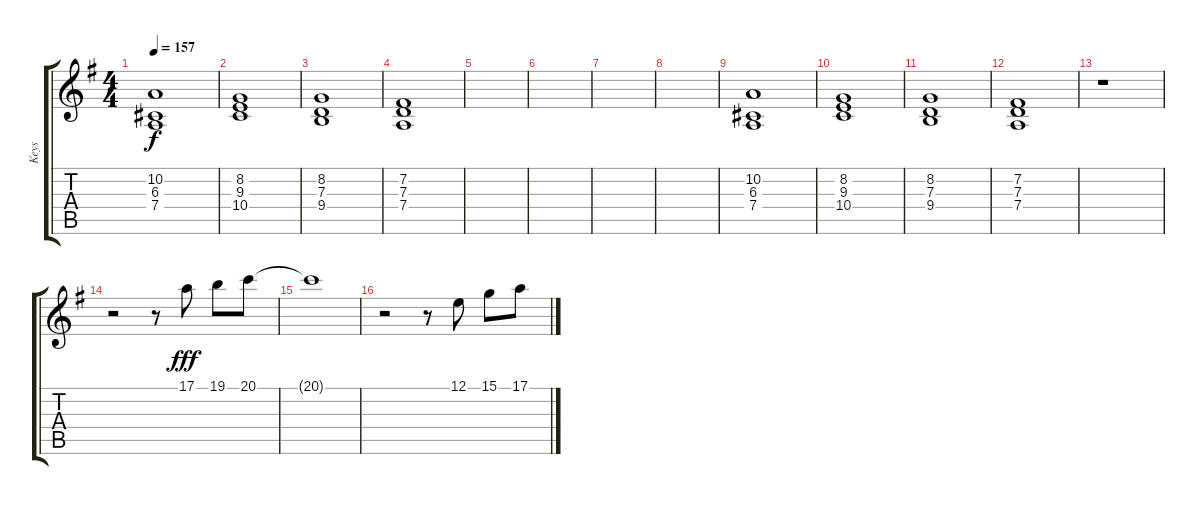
\track ("Keys" "Keys") {instrument rockorgan}
\staff {score tabs}
\tuning (E4 B3 G3 D3 A2 E2) {hide}
\ts (4 4)
\tempo 157
\clef g2
\ks g
(10.2 6.3 7.4).1{dy f} |
(8.2 9.3 10.4).1 |
(8.2 7.3 9.4).1 |
(7.2 7.3 7.4).1 |
|
|
|
|
(10.2 6.3 7.4).1 |
(8.2 9.3 10.4).1 |
(8.2 7.3 9.4).1 |
(7.2 7.3 7.4).1 |
r.1 |
r.2 r.8 17.1.8{dy fff} 19.1.8 20.1.8 |
20.1{t}.1 |
r.2 r.8 12.1.8 15.1.8 17.1.8
